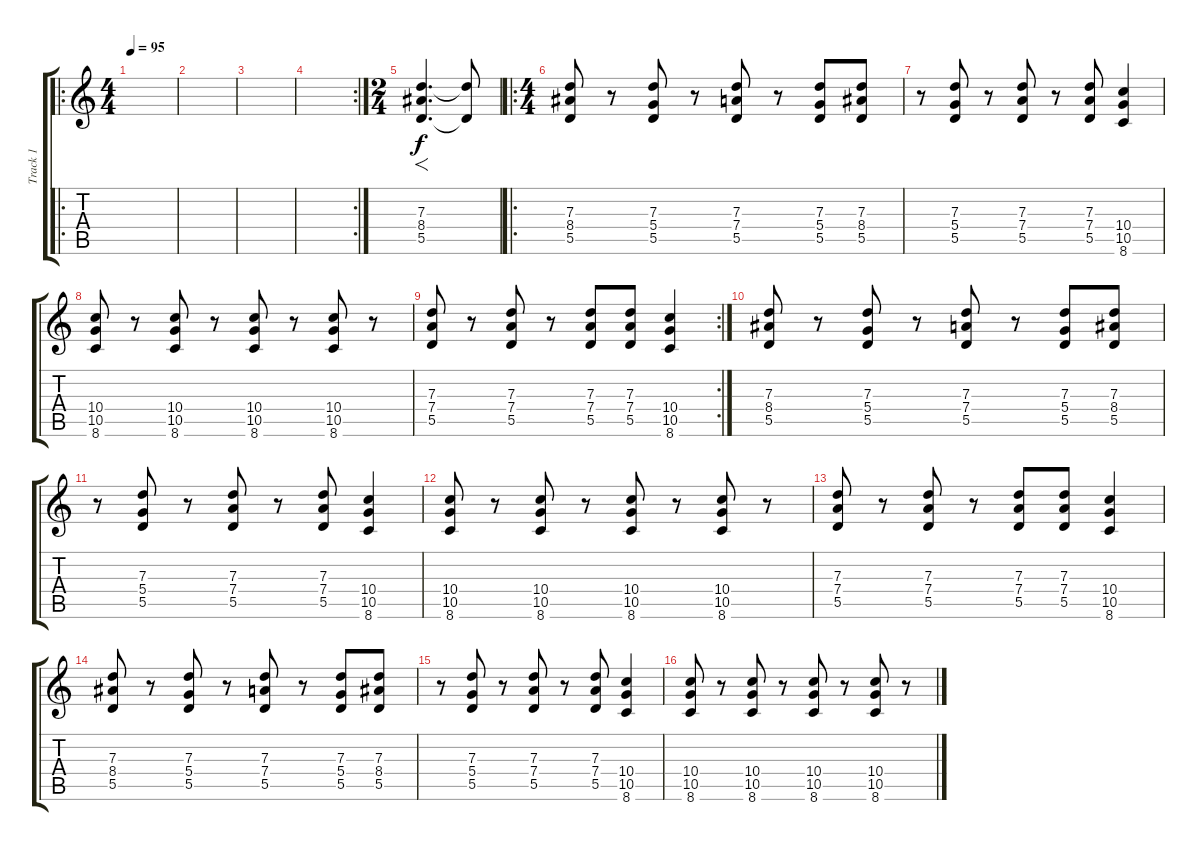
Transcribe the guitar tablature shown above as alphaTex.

\track ("Track 1" "Track 1") {instrument overdrivenguitar}
\staff {score tabs}
\tuning (E4 B3 G3 D3 A2 E2) {hide}
\ro
\ts (4 4)
\tempo 95
\clef g2
\ks c
|
|
|
\rc 2
|
\ts (2 4)
(7.3 8.4 5.5).4{f d} (7.3{t} 5.5{t}).8 |
\ro
\ts (4 4)
(7.3 8.4 5.5).8 r.8 (7.3 5.4 5.5).8 r.8 (7.3 7.4 5.5).8 r.8 (7.3 5.4 5.5).8 (7.3 8.4 5.5).8 |
r.8 (7.3 5.4 5.5).8 r.8 (7.3 7.4 5.5).8 r.8 (7.3 7.4 5.5).8 (10.4 10.5 8.6).4 |
(10.4 10.5 8.6).8 r.8 (10.4 10.5 8.6).8 r.8 (10.4 10.5 8.6).8 r.8 (10.4 10.5 8.6).8 r.8 |
\rc 2
(7.3 7.4 5.5).8 r.8 (7.3 7.4 5.5).8 r.8 (7.3 7.4 5.5).8 (7.3 7.4 5.5).8 (10.4 10.5 8.6).4 |
(7.3 8.4 5.5).8 r.8 (7.3 5.4 5.5).8 r.8 (7.3 7.4 5.5).8 r.8 (7.3 5.4 5.5).8 (7.3 8.4 5.5).8 |
r.8 (7.3 5.4 5.5).8 r.8 (7.3 7.4 5.5).8 r.8 (7.3 7.4 5.5).8 (10.4 10.5 8.6).4 |
(10.4 10.5 8.6).8 r.8 (10.4 10.5 8.6).8 r.8 (10.4 10.5 8.6).8 r.8 (10.4 10.5 8.6).8 r.8 |
(7.3 7.4 5.5).8 r.8 (7.3 7.4 5.5).8 r.8 (7.3 7.4 5.5).8 (7.3 7.4 5.5).8 (10.4 10.5 8.6).4 |
(7.3 8.4 5.5).8 r.8 (7.3 5.4 5.5).8 r.8 (7.3 7.4 5.5).8 r.8 (7.3 5.4 5.5).8 (7.3 8.4 5.5).8 |
r.8 (7.3 5.4 5.5).8 r.8 (7.3 7.4 5.5).8 r.8 (7.3 7.4 5.5).8 (10.4 10.5 8.6).4 |
(10.4 10.5 8.6).8 r.8 (10.4 10.5 8.6).8 r.8 (10.4 10.5 8.6).8 r.8 (10.4 10.5 8.6).8 r.8
